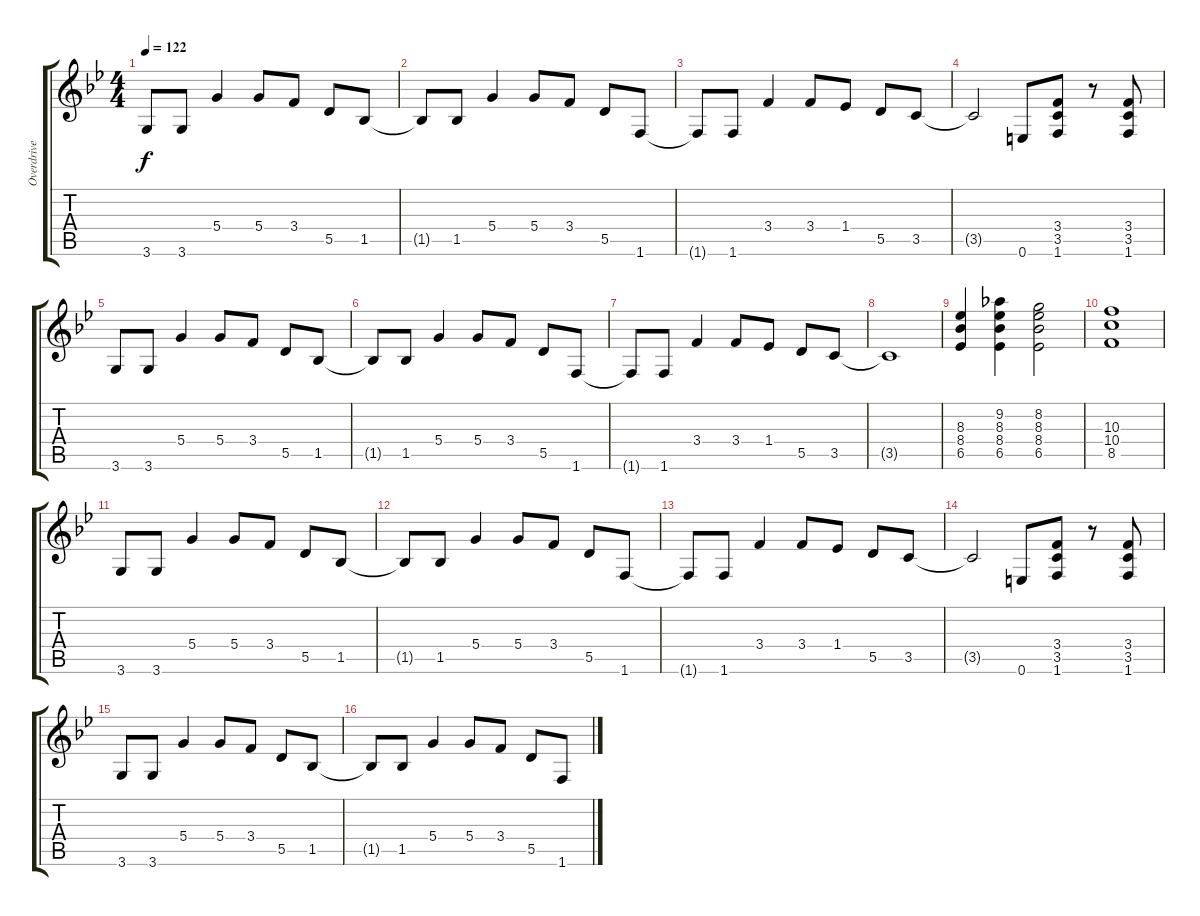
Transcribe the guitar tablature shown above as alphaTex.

\track ("Overdrive" "Overdrive") {instrument overdrivenguitar}
\staff {score tabs}
\tuning (E4 B3 G3 D3 A2 E2) {hide}
\ts (4 4)
\tempo 122
\clef g2
\ks bb
3.6.8{dy f} 3.6.8 5.4.4 5.4.8 3.4.8 5.5.8 1.5.8 |
1.5{t}.8 1.5.8 5.4.4 5.4.8 3.4.8 5.5.8 1.6.8 |
1.6{t}.8 1.6.8 3.4.4 3.4.8 1.4.8 5.5.8 3.5.8 |
3.5{t}.2 0.6.8 (3.4 3.5 1.6).8 r.8 (3.4 3.5 1.6).8 |
3.6.8 3.6.8 5.4.4 5.4.8 3.4.8 5.5.8 1.5.8 |
1.5{t}.8 1.5.8 5.4.4 5.4.8 3.4.8 5.5.8 1.6.8 |
1.6{t}.8 1.6.8 3.4.4 3.4.8 1.4.8 5.5.8 3.5.8 |
3.5{t}.1 |
(8.3 8.4 6.5).4 (9.2 8.3 8.4 6.5).4 (8.2 8.3 8.4 6.5).2 |
(10.3 10.4 8.5).1 |
3.6.8 3.6.8 5.4.4 5.4.8 3.4.8 5.5.8 1.5.8 |
1.5{t}.8 1.5.8 5.4.4 5.4.8 3.4.8 5.5.8 1.6.8 |
1.6{t}.8 1.6.8 3.4.4 3.4.8 1.4.8 5.5.8 3.5.8 |
3.5{t}.2 0.6.8 (3.4 3.5 1.6).8 r.8 (3.4 3.5 1.6).8 |
3.6.8 3.6.8 5.4.4 5.4.8 3.4.8 5.5.8 1.5.8 |
1.5{t}.8 1.5.8 5.4.4 5.4.8 3.4.8 5.5.8 1.6.8
